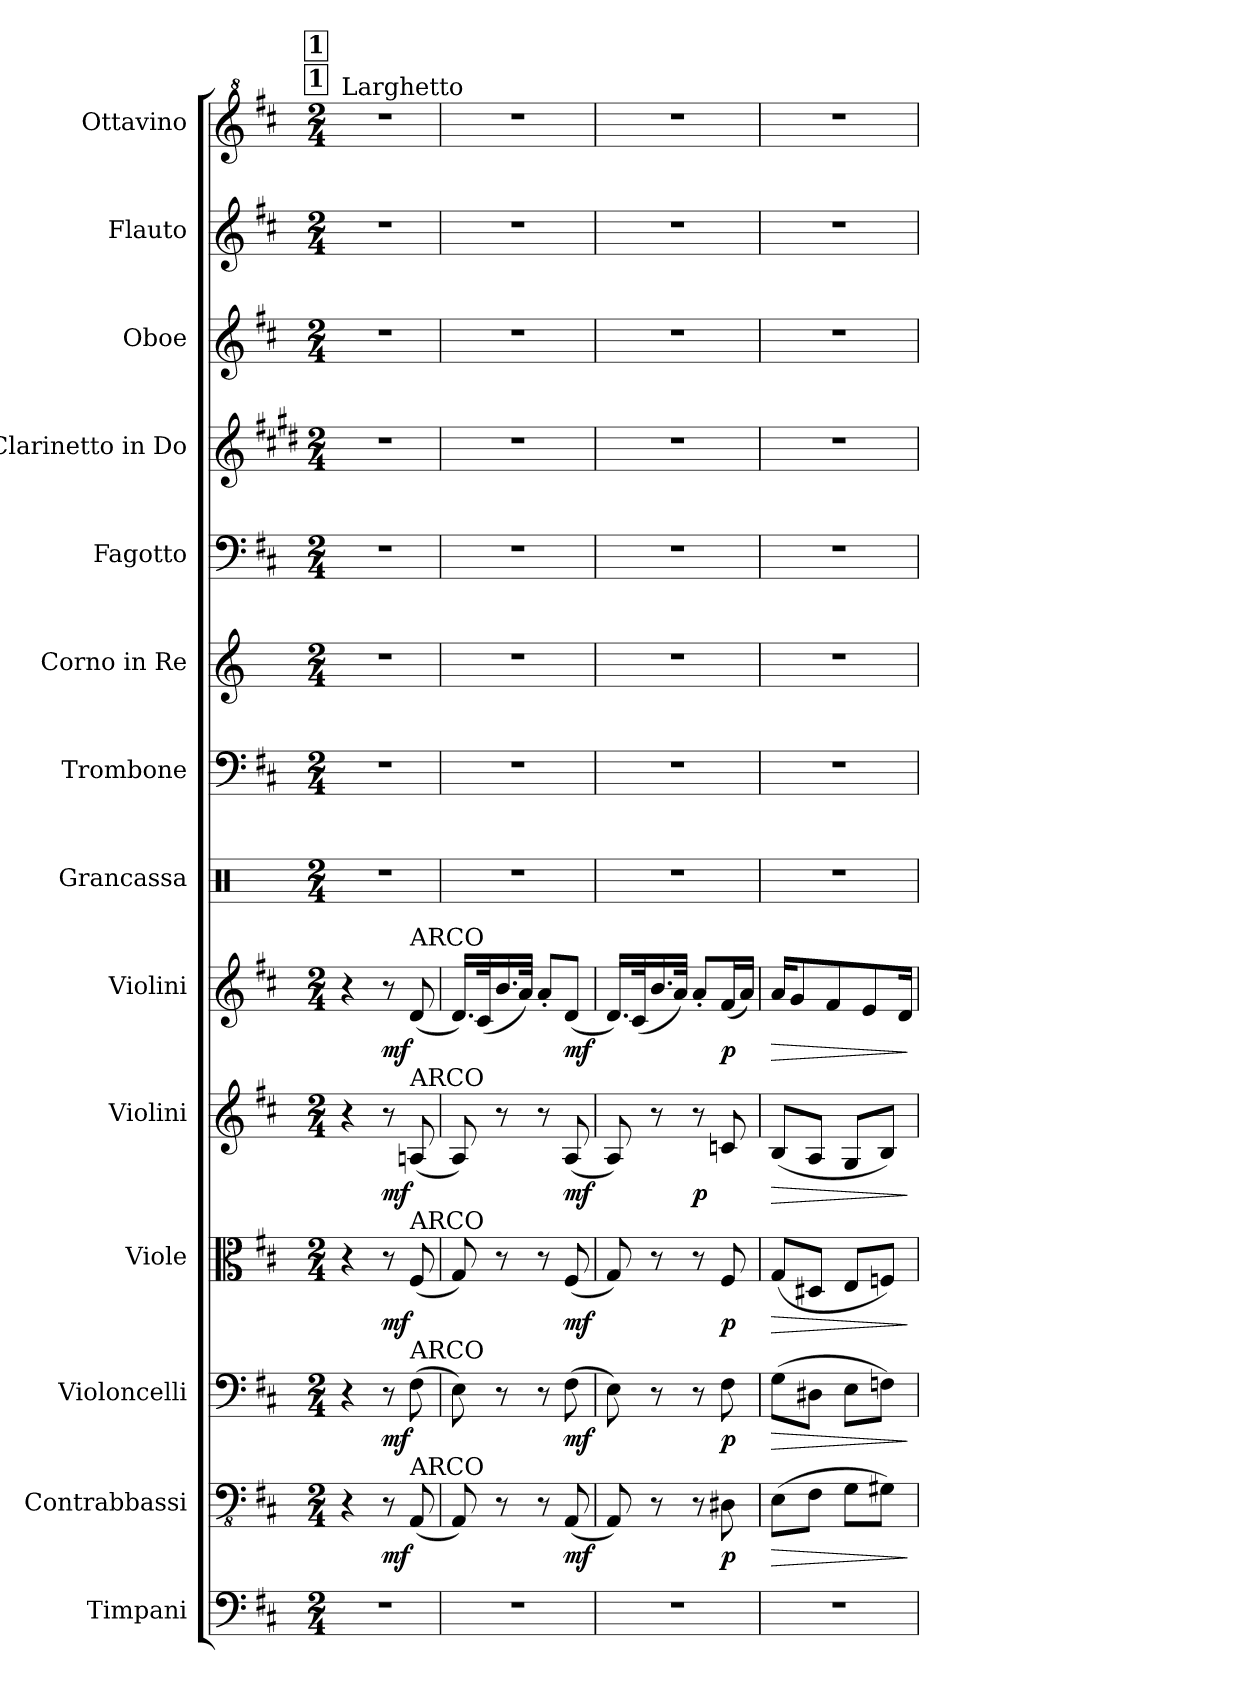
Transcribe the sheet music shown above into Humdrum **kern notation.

**kern	**kern	**dynam	**kern	**dynam	**kern	**dynam	**kern	**dynam	**kern	**dynam	**kern	**kern	**kern	**kern	**kern	**kern	**kern	**kern
*part14	*part13	*part13	*part12	*part12	*part11	*part11	*part10	*part10	*part9	*part9	*part8	*part7	*part6	*part5	*part4	*part3	*part2	*part1
*staff14	*staff13	*staff13	*staff12	*staff12	*staff11	*staff11	*staff10	*staff10	*staff9	*staff9	*staff8	*staff7	*staff6	*staff5	*staff4	*staff3	*staff2	*staff1
*I"Timpani	*I"Contrabbassi	*	*I"Violoncelli	*	*I"Viole	*	*I"Violini	*	*I"Violini	*	*I"Grancassa	*I"Trombone	*I"Corno in Re	*I"Fagotto	*I"Clarinetto in Do	*I"Oboe	*I"Flauto	*I"Ottavino
*I'Timp.	*I'Cb.	*	*	*	*	*	*I'Vl.	*	*I'Vl.	*	*I'Gc.	*I'Tbn.	*I'Cor.	*I'Fag.	*I'Cl. Do	*I'Ob.	*I'Fl.	*I'Ott.
*clefF4	*clefFv4	*	*clefF4	*	*clefC3	*	*clefG2	*	*clefG2	*	*clefX	*clefF4	*clefG2	*clefF4	*clefG2	*clefG2	*clefG2	*clefG^2
*	*	*	*	*	*	*	*	*	*	*	*	*	*ITrd6c10	*	*ITrd1c2	*	*	*ITrd-7c-12
*k[f#c#]	*k[f#c#]	*	*k[f#c#]	*	*k[f#c#]	*	*k[f#c#]	*	*k[f#c#]	*	*k[]	*k[f#c#]	*k[f#c#]	*k[f#c#]	*k[f#c#]	*k[f#c#]	*k[f#c#]	*k[f#c#]
*M2/4	*M2/4	*	*M2/4	*	*M2/4	*	*M2/4	*	*M2/4	*	*M2/4	*M2/4	*M2/4	*M2/4	*M2/4	*M2/4	*M2/4	*M2/4
*MM30	*MM30	*	*MM30	*	*MM30	*	*MM30	*	*MM30	*	*MM30	*MM30	*MM30	*MM30	*MM30	*MM30	*MM30	*MM30
!!LO:REH:place=s1:a:B:fs=14:t=1
!!LO:REH:place=s1:a:B:fs=14:t=1
=13	=13	=13	=13	=13	=13	=13	=13	=13	=13	=13	=13	=13	=13	=13	=13	=13	=13	=13
!	!	!	!	!	!	!	!	!	!	!	!	!	!	!	!	!	!	!LO:TX:a:t=Larghetto
2r	4r	.	4r	.	4r	.	4r	.	4r	.	2r	2r	2r	2r	2r	2r	2r	2r
!	!	!LO:DY:b	!	!LO:DY:b	!	!LO:DY:b	!	!LO:DY:b	!	!LO:DY:b	!	!	!	!	!	!	!	!
.	8r	mf	8r	mf	8r	mf	8r	mf	8r	mf	.	.	.	.	.	.	.	.
!	!	!	!	!	!	!	!	!	!LO:TX:a:t=ARCO	!	!	!	!	!	!	!	!	!
!	!	!	!	!	!	!	!LO:TX:a:t=ARCO	!	!	!	!	!	!	!	!	!	!	!
!	!	!	!	!	!LO:TX:a:t=ARCO	!	!	!	!	!	!	!	!	!	!	!	!	!
!	!	!	!LO:TX:a:t=ARCO	!	!	!	!	!	!	!	!	!	!	!	!	!	!	!
!	!LO:TX:a:t=ARCO	!	!	!	!	!	!	!	!	!	!	!	!	!	!	!	!	!
.	(8AAA/	.	(8F#\	.	(8F#/	.	(8An/	.	(8d/	.	.	.	.	.	.	.	.	.
!!LO:PB:g=z
=14	=14	=14	=14	=14	=14	=14	=14	=14	=14	=14	=14	=14	=14	=14	=14	=14	=14	=14
2r	8AAA/)	.	8E\)	.	8G/)	.	8A/)	.	16.d/LL)	.	2r	2r	2r	2r	2r	2r	2r	2r
.	.	.	.	.	.	.	.	.	(32c#/K	.	.	.	.	.	.	.	.	.
.	8r	.	8r	.	8r	.	8r	.	16.b/	.	.	.	.	.	.	.	.	.
.	.	.	.	.	.	.	.	.	32a/JJk)	.	.	.	.	.	.	.	.	.
.	8r	.	8r	.	8r	.	8r	.	8a'/L	.	.	.	.	.	.	.	.	.
!	!	!LO:DY:b	!	!LO:DY:b	!	!LO:DY:b	!	!LO:DY:b	!	!LO:DY:b	!	!	!	!	!	!	!	!
.	(8AAA/	mf	(8F#\	mf	(8F#/	mf	(8A/	mf	(8d/J	mf	.	.	.	.	.	.	.	.
=15	=15	=15	=15	=15	=15	=15	=15	=15	=15	=15	=15	=15	=15	=15	=15	=15	=15	=15
2r	8AAA/)	.	8E\)	.	8G/)	.	8A/)	.	16.d/LL)	.	2r	2r	2r	2r	2r	2r	2r	2r
.	.	.	.	.	.	.	.	.	(32c#/K	.	.	.	.	.	.	.	.	.
.	8r	.	8r	.	8r	.	8r	.	16.b/	.	.	.	.	.	.	.	.	.
.	.	.	.	.	.	.	.	.	32a/JJk)	.	.	.	.	.	.	.	.	.
!	!	!	!	!	!	!	!	!LO:DY:b	!	!	!	!	!	!	!	!	!	!
.	8r	.	8r	.	8r	.	8r	p	8a'/L	.	.	.	.	.	.	.	.	.
!	!	!LO:DY:b	!	!LO:DY:b	!	!LO:DY:b	!	!	!	!LO:DY:b	!	!	!	!	!	!	!	!
.	8DD#X\	p	8F#\	p	8F#/	p	8cn/	.	(16f#/L	p	.	.	.	.	.	.	.	.
.	.	.	.	.	.	.	.	.	16a/JJ)	.	.	.	.	.	.	.	.	.
=16	=16	=16	=16	=16	=16	=16	=16	=16	=16	=16	=16	=16	=16	=16	=16	=16	=16	=16
!	!	!LO:HP:b	!	!LO:HP:b	!	!LO:HP:b	!	!LO:HP:b	!	!LO:HP:b	!	!	!	!	!	!	!	!
2r	(8EE\L	>	(8G\L	>	(8G/L	>	(8B/L	>	16a/KL	>	2r	2r	2r	2r	2r	2r	2r	2r
.	.	.	.	.	.	.	.	.	8g/	.	.	.	.	.	.	.	.	.
.	8FF#\J	.	8D#X\J	.	8D#X/J	.	8A/J	.	.	.	.	.	.	.	.	.	.	.
.	.	.	.	.	.	.	.	.	8f#/	.	.	.	.	.	.	.	.	.
.	8GG\L	.	8E\L	.	8E/L	.	8G/L	.	.	.	.	.	.	.	.	.	.	.
.	.	.	.	.	.	.	.	.	8e/	.	.	.	.	.	.	.	.	.
.	8GG#X\J)	.	8Fn\J)	.	8Fn/J)	.	8B/J)	.	.	.	.	.	.	.	.	.	.	.
.	.	.	.	.	.	.	.	.	16d/Jk	.	.	.	.	.	.	.	.	.
.	.	]	.	]	.	]	.	]	.	]	.	.	.	.	.	.	.	.
=	=	=	=	=	=	=	=	=	=	=	=	=	=	=	=	=	=	=
*-	*-	*-	*-	*-	*-	*-	*-	*-	*-	*-	*-	*-	*-	*-	*-	*-	*-	*-
